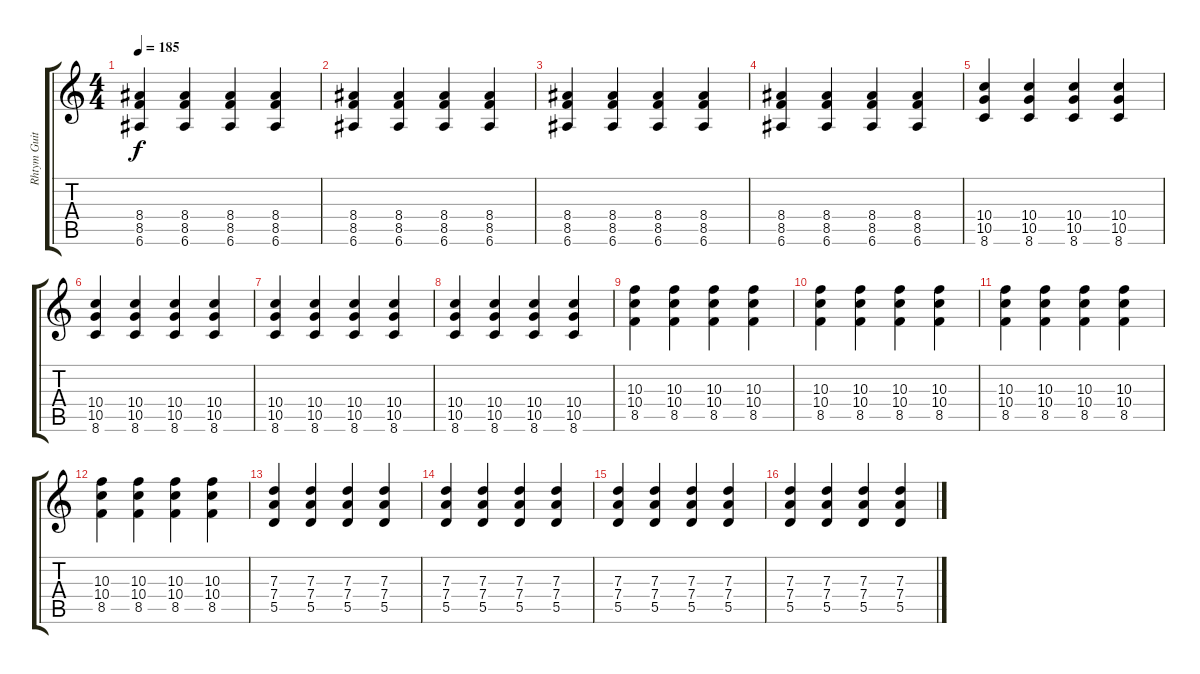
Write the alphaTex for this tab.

\track ("Rhtym Guitar 2" "Rhtym Guit") {instrument acousticguitarsteel}
\staff {score tabs}
\tuning (E4 B3 G3 D3 A2 E2) {hide}
\ts (4 4)
\tempo 185
\clef g2
\ks c
(8.4 8.5 6.6).4{dy f} (8.4 8.5 6.6).4 (8.4 8.5 6.6).4 (8.4 8.5 6.6).4 |
(8.4 8.5 6.6).4 (8.4 8.5 6.6).4 (8.4 8.5 6.6).4 (8.4 8.5 6.6).4 |
(8.4 8.5 6.6).4 (8.4 8.5 6.6).4 (8.4 8.5 6.6).4 (8.4 8.5 6.6).4 |
(8.4 8.5 6.6).4 (8.4 8.5 6.6).4 (8.4 8.5 6.6).4 (8.4 8.5 6.6).4 |
(10.4 10.5 8.6).4 (10.4 10.5 8.6).4 (10.4 10.5 8.6).4 (10.4 10.5 8.6).4 |
(10.4 10.5 8.6).4 (10.4 10.5 8.6).4 (10.4 10.5 8.6).4 (10.4 10.5 8.6).4 |
(10.4 10.5 8.6).4 (10.4 10.5 8.6).4 (10.4 10.5 8.6).4 (10.4 10.5 8.6).4 |
(10.4 10.5 8.6).4 (10.4 10.5 8.6).4 (10.4 10.5 8.6).4 (10.4 10.5 8.6).4 |
(10.3 10.4 8.5).4 (10.3 10.4 8.5).4 (10.3 10.4 8.5).4 (10.3 10.4 8.5).4 |
(10.3 10.4 8.5).4 (10.3 10.4 8.5).4 (10.3 10.4 8.5).4 (10.3 10.4 8.5).4 |
(10.3 10.4 8.5).4 (10.3 10.4 8.5).4 (10.3 10.4 8.5).4 (10.3 10.4 8.5).4 |
(10.3 10.4 8.5).4 (10.3 10.4 8.5).4 (10.3 10.4 8.5).4 (10.3 10.4 8.5).4 |
(7.3 7.4 5.5).4 (7.3 7.4 5.5).4 (7.3 7.4 5.5).4 (7.3 7.4 5.5).4 |
(7.3 7.4 5.5).4 (7.3 7.4 5.5).4 (7.3 7.4 5.5).4 (7.3 7.4 5.5).4 |
(7.3 7.4 5.5).4 (7.3 7.4 5.5).4 (7.3 7.4 5.5).4 (7.3 7.4 5.5).4 |
(7.3 7.4 5.5).4 (7.3 7.4 5.5).4 (7.3 7.4 5.5).4 (7.3 7.4 5.5).4
